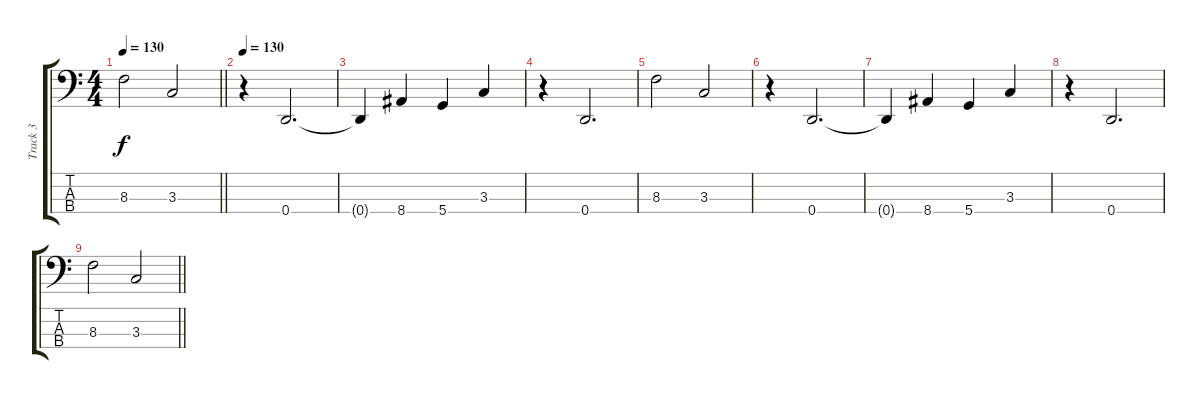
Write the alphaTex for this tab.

\track ("Track 3" "Track 3") {instrument electricbasspick}
\staff {score tabs}
\tuning (G2 D2 A1 D1) {hide}
\ts (4 4)
\tempo 130
\clef f4
\barLineRight lightlight
\ks c
8.3.2{dy f} 3.3.2 |
\tempo 130
r.4 0.4.2{d} |
0.4{t}.4 8.4.4 5.4.4 3.3.4 |
r.4 0.4.2{d} |
8.3.2 3.3.2 |
r.4 0.4.2{d} |
0.4{t}.4 8.4.4 5.4.4 3.3.4 |
r.4 0.4.2{d} |
\barLineRight lightlight
8.3.2 3.3.2
